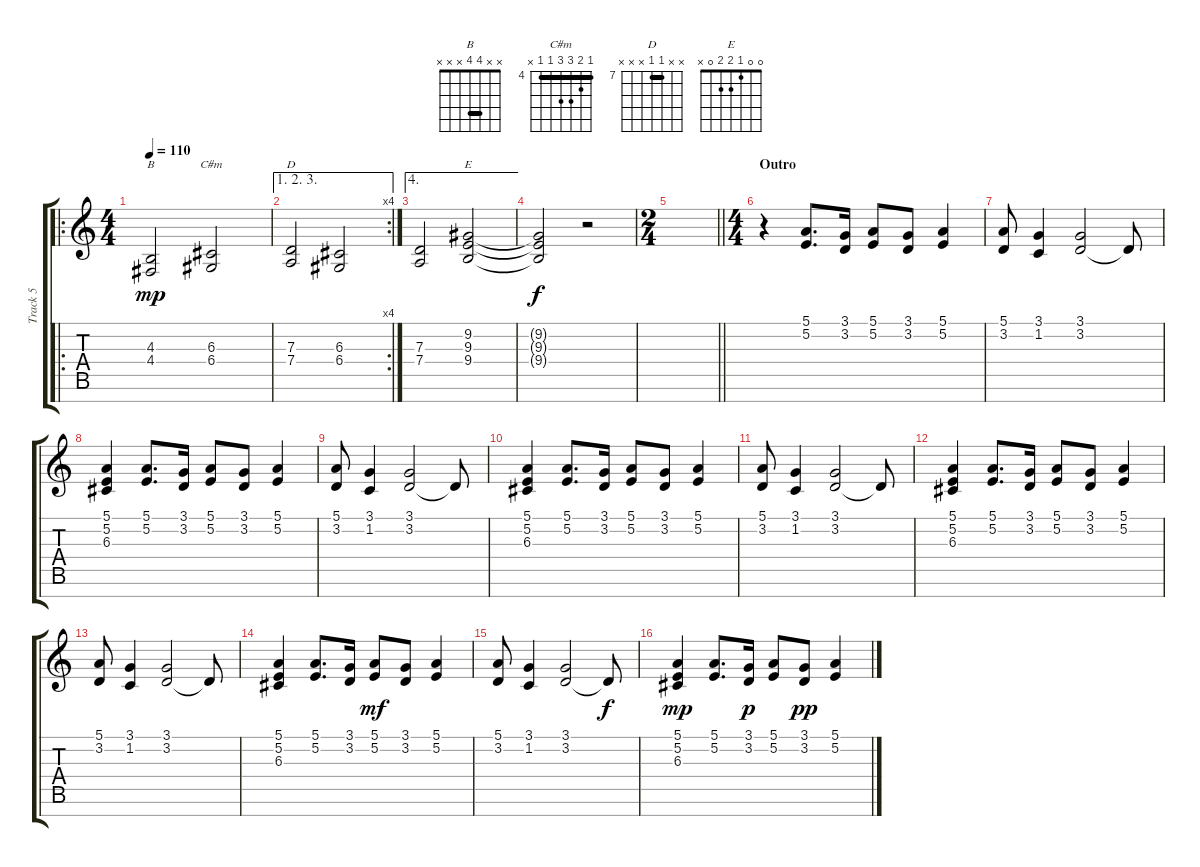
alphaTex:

\track ("Track 5" "Track 5") {instrument drawbarorgan}
\staff {score tabs}
\tuning (E4 B3 G3 D3 A2 E2 B1) {hide}
\chord ("B" x x 4 4 x x x) {barre 4}
\chord ("C#m" 4 5 6 6 4 4 x) {firstfret 4 barre 4}
\chord ("D" x x 7 7 x x x) {firstfret 7 barre 7}
\chord ("E" 0 0 1 2 2 0 x)
\ro
\ts (4 4)
\tempo 110
\clef g2
\ks c
(4.3 4.4).2{ch "B" dy mp} (6.3 6.4).2{ch "C#m"} |
\ae (1 2 3)
\rc 4
(7.3 7.4).2{ch "D"} (6.3 6.4).2 |
\ae 4
(7.3 7.4).2 (9.2 9.3 9.4).2{ch "E"} |
(9.2{t} 9.3{t} 9.4{t}).2{dy f} r.2 |
\ts (2 4)
\barLineRight lightlight
|
\ts (4 4)
\section ("" "Outro")
r.4 (5.1 5.2).8{d} (3.1 3.2).16 (5.1 5.2).8 (3.1 3.2).8 (5.1 5.2).4 |
(5.1 3.2).8 (3.1 1.2).4 (3.1 3.2).2 3.2{t}.8 |
(5.1 5.2 6.3).4 (5.1 5.2).8{d} (3.1 3.2).16 (5.1 5.2).8 (3.1 3.2).8 (5.1 5.2).4 |
(5.1 3.2).8 (3.1 1.2).4 (3.1 3.2).2 3.2{t}.8 |
(5.1 5.2 6.3).4 (5.1 5.2).8{d} (3.1 3.2).16 (5.1 5.2).8 (3.1 3.2).8 (5.1 5.2).4 |
(5.1 3.2).8 (3.1 1.2).4 (3.1 3.2).2 3.2{t}.8 |
(5.1 5.2 6.3).4 (5.1 5.2).8{d} (3.1 3.2).16 (5.1 5.2).8 (3.1 3.2).8 (5.1 5.2).4 |
(5.1 3.2).8 (3.1 1.2).4 (3.1 3.2).2 3.2{t}.8 |
(5.1 5.2 6.3).4 (5.1 5.2).8{d} (3.1 3.2).16 (5.1 5.2).8{dy mf} (3.1 3.2).8 (5.1 5.2).4 |
(5.1 3.2).8 (3.1 1.2).4 (3.1 3.2).2 3.2{t}.8{dy f} |
(5.1 5.2 6.3).4{dy mp} (5.1 5.2).8{d} (3.1 3.2).16{dy p} (5.1 5.2).8 (3.1 3.2).8{dy pp} (5.1 5.2).4
